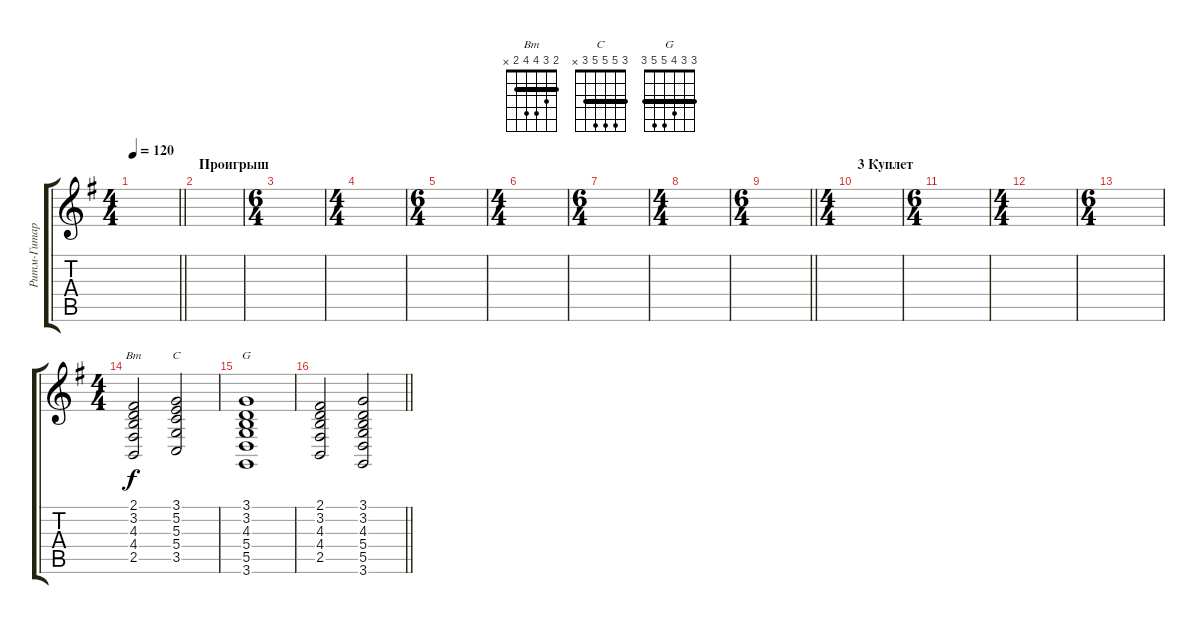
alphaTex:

\track ("Ритм-Гитара (Бой)" "Ритм-Гитар") {instrument orchestralharp}
\staff {score tabs}
\tuning (E4 B3 G3 D3 A2 E2) {hide}
\chord ("Bm" 2 3 4 4 2 x) {barre 2}
\chord ("C" 3 5 5 5 3 x) {barre 3}
\chord ("G" 3 3 4 5 5 3) {barre 3}
\ts (4 4)
\tempo 120
\clef g2
\barLineRight lightlight
\ks eminor
|
\section ("" "Проигрыш")
|
\ts (6 4)
|
\ts (4 4)
|
\ts (6 4)
|
\ts (4 4)
|
\ts (6 4)
|
\ts (4 4)
|
\ts (6 4)
\barLineRight lightlight
|
\ts (4 4)
\section ("" "3 Куплет")
|
\ts (6 4)
|
\ts (4 4)
|
\ts (6 4)
|
\ts (4 4)
(2.1 3.2 4.3 4.4 2.5).2{ch "Bm"} (3.1 5.2 5.3 5.4 3.5).2{ch "C"} |
(3.1 3.2 4.3 5.4 5.5 3.6).1{ch "G"} |
\barLineRight lightlight
(2.1 3.2 4.3 4.4 2.5).2 (3.1 3.2 4.3 5.4 5.5 3.6).2
